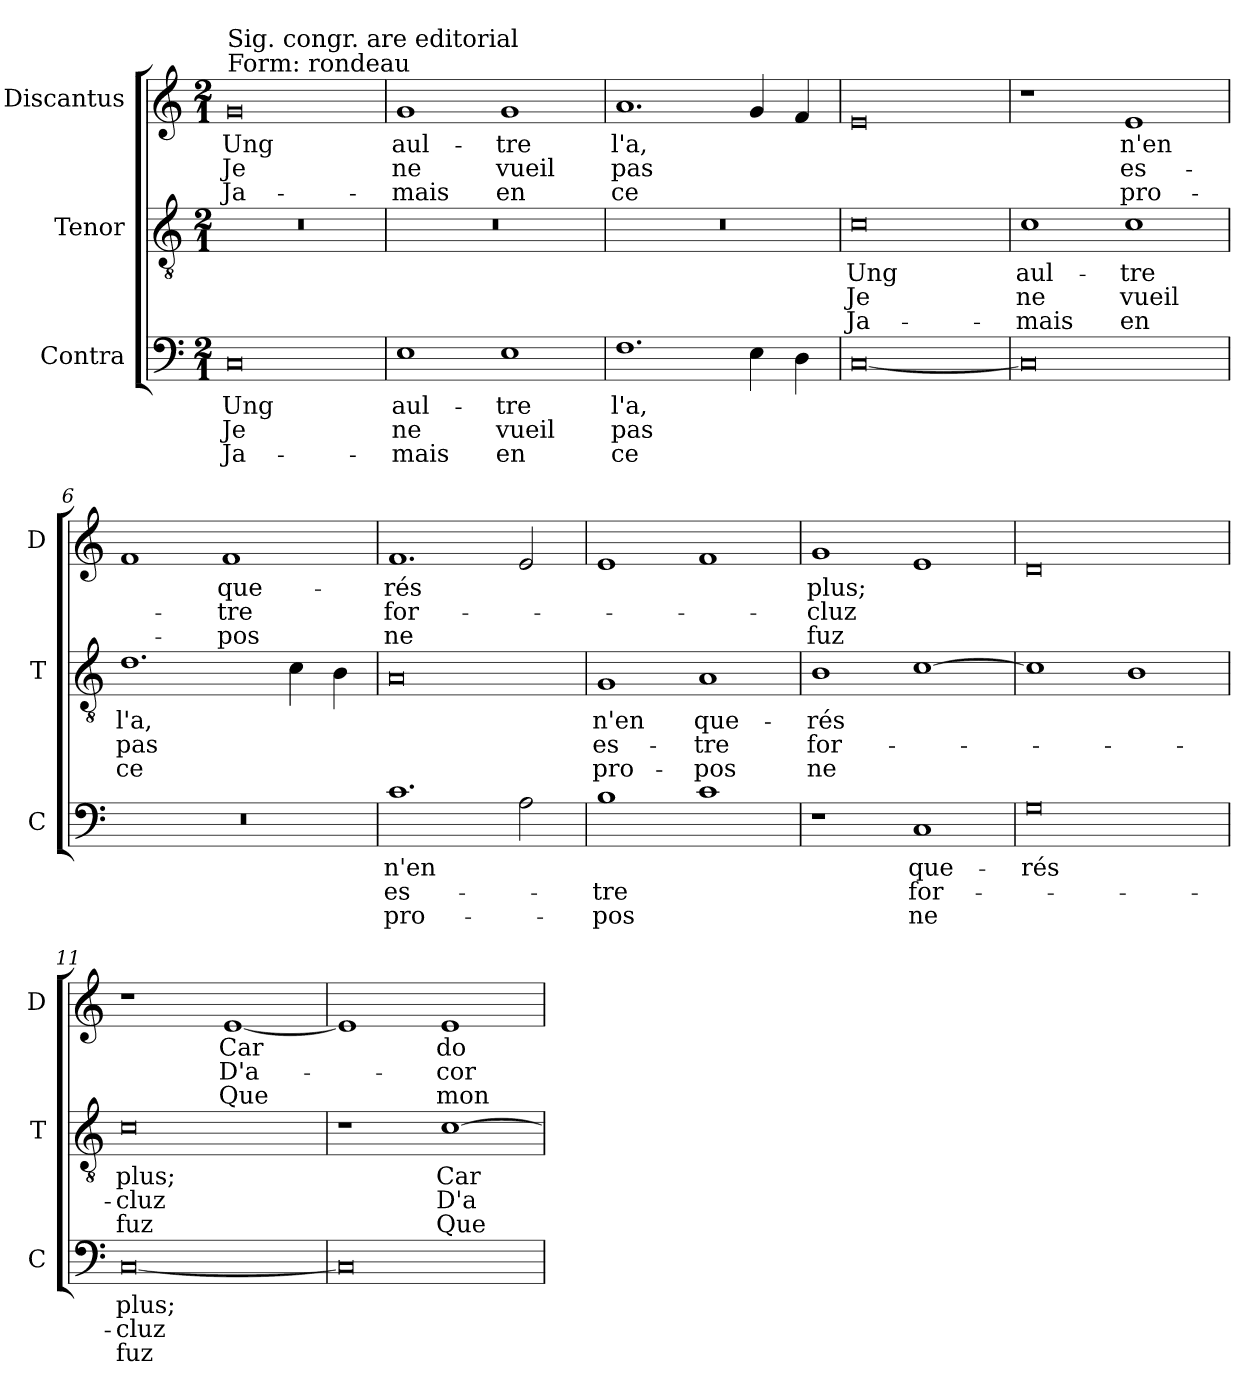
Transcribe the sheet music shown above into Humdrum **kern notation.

**kern	**text	**text	**text	**kern	**text	**text	**text	**kern	**text	**text	**text
*part3	*part3	*part3	*part3	*part2	*part2	*part2	*part2	*part1	*part1	*part1	*part1
*staff3	*staff3	*staff3	*staff3	*staff2	*staff2	*staff2	*staff2	*staff1	*staff1	*staff1	*staff1
*I"Contra	*	*	*	*I"Tenor	*	*	*	*I"Discantus	*	*	*
*I'C	*	*	*	*I'T	*	*	*	*I'D	*	*	*
*clefF4	*	*	*	*clefGv2	*	*	*	*clefG2	*	*	*
*k[]	*	*	*	*k[]	*	*	*	*k[]	*	*	*
*M2/1	*	*	*	*M2/1	*	*	*	*M2/1	*	*	*
=1	=1	=1	=1	=1	=1	=1	=1	=1	=1	=1	=1
!	!	!	!	!	!	!	!	!LO:TX:a:t=Form&colon; rondeau	!	!	!
!	!	!	!	!	!	!	!	!LO:TX:a:t=Sig. congr. are editorial	!	!	!
0C	Ung	Je	Ja-	0r	.	.	.	0g	Ung	Je	Ja-
=2	=2	=2	=2	=2	=2	=2	=2	=2	=2	=2	=2
1E	aul-	ne	-mais	0r	.	.	.	1g	aul-	ne	-mais
1E	-tre	vueil	en	.	.	.	.	1g	-tre	vueil	en
=3	=3	=3	=3	=3	=3	=3	=3	=3	=3	=3	=3
1.F	l'a,	pas	ce	0r	.	.	.	1.a	l'a,	pas	ce
4E	.	.	.	.	.	.	.	4g	.	.	.
4D	.	.	.	.	.	.	.	4f	.	.	.
=4	=4	=4	=4	=4	=4	=4	=4	=4	=4	=4	=4
[0C	.	.	.	0c	Ung	Je	Ja-	0e	.	.	.
=5	=5	=5	=5	=5	=5	=5	=5	=5	=5	=5	=5
0C]	.	.	.	1c	aul-	ne	-mais	1r	.	.	.
.	.	.	.	1c	-tre	vueil	en	1e	n'en	es-	pro-
=6	=6	=6	=6	=6	=6	=6	=6	=6	=6	=6	=6
0r	.	.	.	1.d	l'a,	pas	ce	1f	.	.	.
.	.	.	.	.	.	.	.	1f	que-	-tre	-pos
.	.	.	.	4c	.	.	.	.	.	.	.
.	.	.	.	4B	.	.	.	.	.	.	.
=7	=7	=7	=7	=7	=7	=7	=7	=7	=7	=7	=7
1.c	n'en	es-	pro-	0A	.	.	.	1.f	-rés	for-	ne
2A	.	.	.	.	.	.	.	2e	.	.	.
=8	=8	=8	=8	=8	=8	=8	=8	=8	=8	=8	=8
1B	.	-tre	-pos	1G	n'en	es-	pro-	1e	.	.	.
1c	.	.	.	1A	que-	-tre	-pos	1f	.	.	.
=9	=9	=9	=9	=9	=9	=9	=9	=9	=9	=9	=9
1r	.	.	.	1B	-rés	for-	ne	1g	plus;	-cluz	fuz
1C	que-	for-	ne	[1c	.	.	.	1e	.	.	.
=10	=10	=10	=10	=10	=10	=10	=10	=10	=10	=10	=10
0G	-rés	.	.	1c]	.	.	.	0d	.	.	.
.	.	.	.	1B	.	.	.	.	.	.	.
=11	=11	=11	=11	=11	=11	=11	=11	=11	=11	=11	=11
[0C	plus;	-cluz	fuz	0c	plus;	-cluz	fuz	1r	.	.	.
.	.	.	.	.	.	.	.	[1e	Car	D'a-	Que
=12	=12	=12	=12	=12	=12	=12	=12	=12	=12	=12	=12
0C]	.	.	.	1r	.	.	.	1e]	.	.	.
.	.	.	.	[1c	Car	D'a-	Que	1e	do-	-cor-	mon
=	=	=	=	=	=	=	=	=	=	=	=
*-	*-	*-	*-	*-	*-	*-	*-	*-	*-	*-	*-
